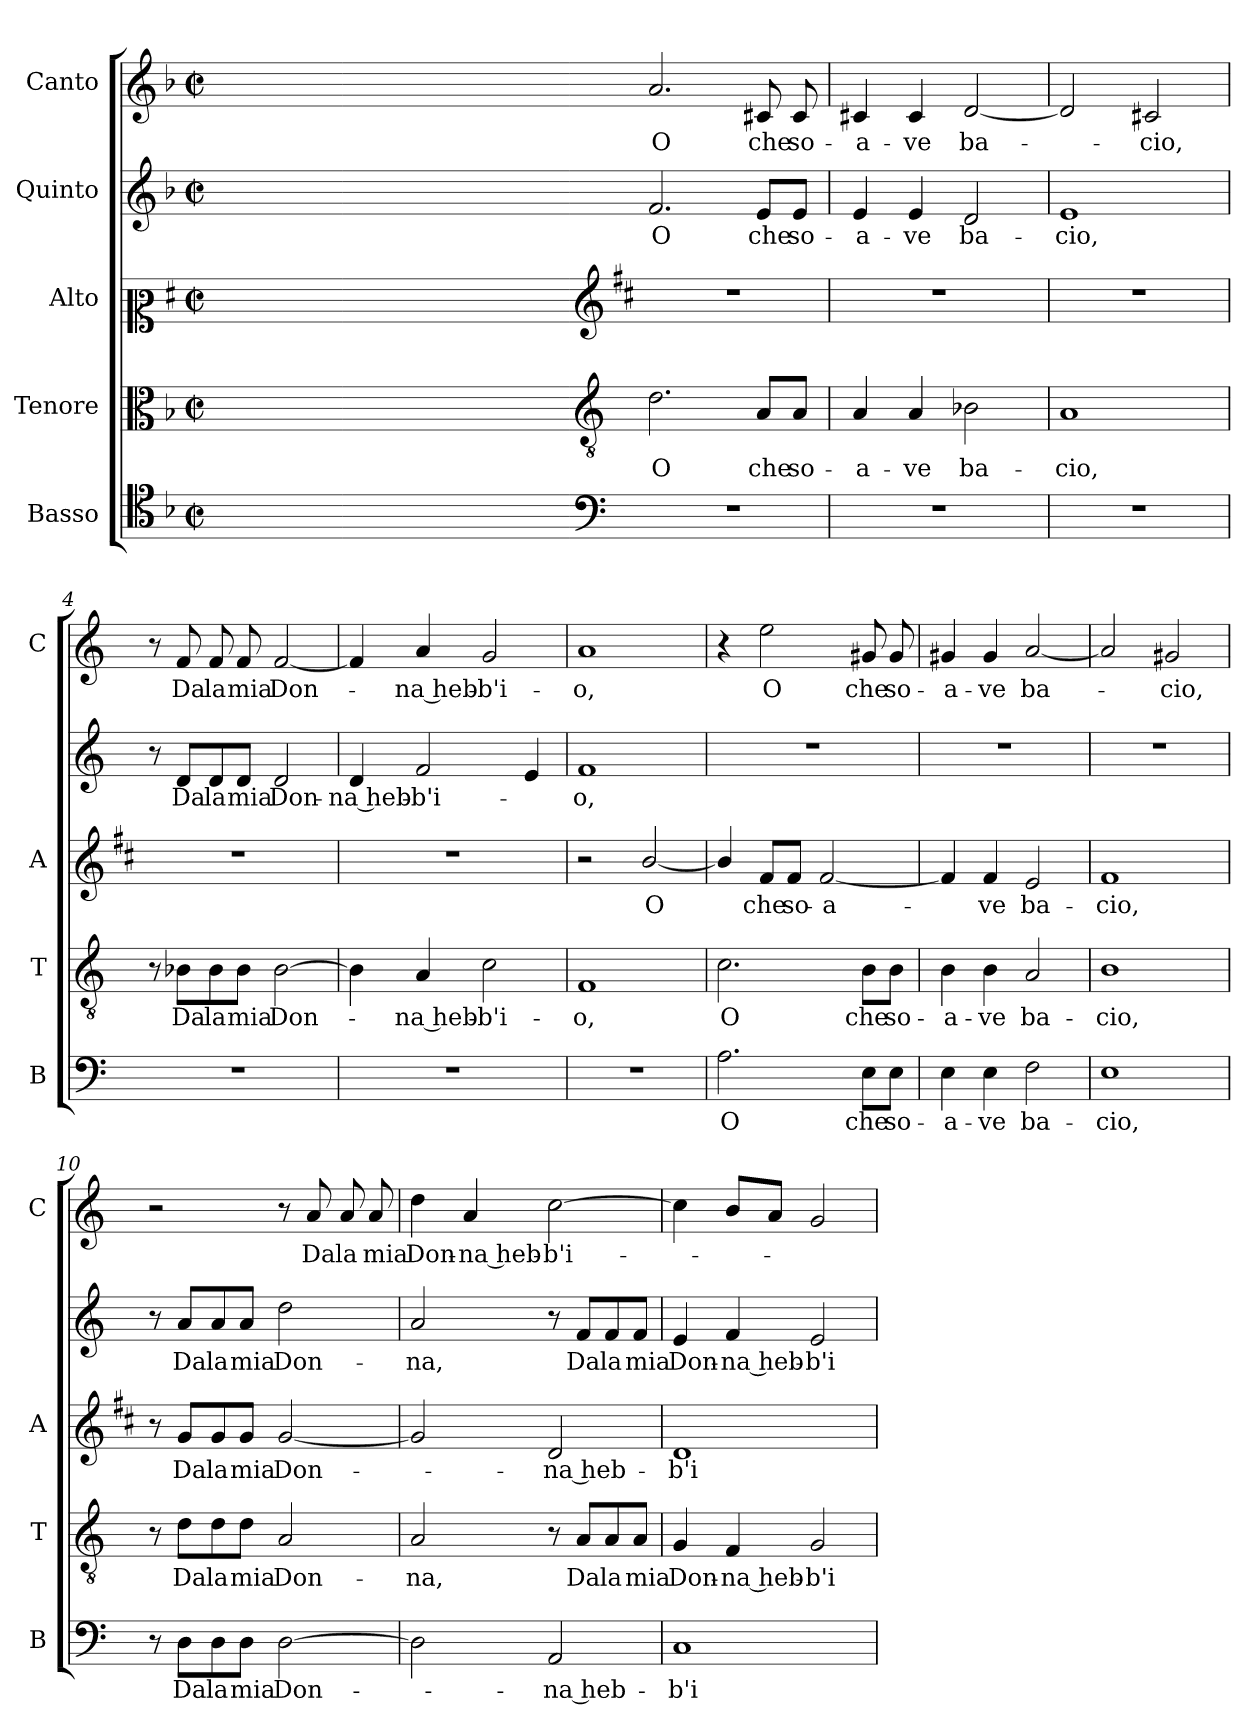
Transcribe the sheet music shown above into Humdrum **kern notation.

**kern	**text	**kern	**text	**kern	**text	**kern	**text	**kern	**text
*part5	*part5	*part4	*part4	*part3	*part3	*part2	*part2	*part1	*part1
*staff5	*staff5	*staff4	*staff4	*staff3	*staff3	*staff2	*staff2	*staff1	*staff1
*I"Basso	*	*I"Tenore	*	*I"Alto	*	*I"Quinto	*	*I"Canto	*
*I'B	*	*I'T	*	*I'A	*	*	*	*I'C	*
*clefC4	*	*clefC3	*	*clefC2	*	*clefG2	*	*clefG2	*
*	*	*	*	*ITrd1c2	*	*	*	*	*
*k[b-]	*	*k[b-]	*	*k[b-]	*	*k[b-]	*	*k[b-]	*
*F:	*	*F:	*	*F:	*	*F:	*	*F:	*
*M2/2	*	*M2/2	*	*M2/2	*	*M2/2	*	*M2/2	*
*met(c|)	*	*met(c|)	*	*met(c|)	*	*met(c|)	*	*met(c|)	*
=	=	=	=	=	=	=	=	=	=
1ryy	.	1ryy	.	1ryy	.	1ryy	.	1ryy	.
=1X-	=1X-	=1X-	=1X-	=1X-	=1X-	=1X-	=1X-	=1X-	=1X-
4ryy	.	4ryy	.	4ryy	.	4ryy	.	4ryy	.
4ryy	.	4ryy	.	4ryy	.	4ryy	.	4ryy	.
4ryy	.	4ryy	.	4ryy	.	4ryy	.	4ryy	.
4ryy	.	4ryy	.	4ryy	.	4ryy	.	4ryy	.
=1-	=1-	=1-	=1-	=1-	=1-	=1-	=1-	=1-	=1-
*clefF4	*	*clefGv2	*	*clefG2	*	*	*	*	*
*k[]	*	*k[]	*	*k[]	*	*k[]	*	*k[]	*
*C:	*	*C:	*	*C:	*	*C:	*	*C:	*
!	!	!	!LO:LY:b	!	!	!	!LO:LY:b	!	!LO:LY:b
1r	.	2.d\	O	1r	.	2.f/	O	2.a/	O
!	!	!	!LO:LY:b	!	!	!	!LO:LY:b	!	!LO:LY:b
.	.	8A/L	che	.	.	8e/L	che	8c#X/	che
!	!	!	!LO:LY:b	!	!	!	!LO:LY:b	!	!LO:LY:b
.	.	8A/J	so-	.	.	8e/J	so-	8c#/	so-
=2	=2	=2	=2	=2	=2	=2	=2	=2	=2
!	!	!	!LO:LY:b	!	!	!	!LO:LY:b	!	!LO:LY:b
1r	.	4A/	-a-	1r	.	4e/	-a-	4c#X/	-a-
!	!	!	!LO:LY:b	!	!	!	!LO:LY:b	!	!LO:LY:b
.	.	4A/	-ve	.	.	4e/	-ve	4c#/	-ve
!	!	!	!LO:LY:b	!	!	!	!LO:LY:b	!	!LO:LY:b
.	.	2B-X\	ba-	.	.	2d/	ba-	[2d/	ba-
=3	=3	=3	=3	=3	=3	=3	=3	=3	=3
!	!	!	!LO:LY:b	!	!	!	!LO:LY:b	!	!
1r	.	1A	-cio,	1r	.	1e	-cio,	2d/]	.
!	!	!	!	!	!	!	!	!	!LO:LY:b
.	.	.	.	.	.	.	.	2c#X/	-cio,
=4	=4	=4	=4	=4	=4	=4	=4	=4	=4
1r	.	8r	.	1r	.	8r	.	8r	.
!	!	!	!LO:LY:b	!	!	!	!LO:LY:b	!	!LO:LY:b
.	.	8B-X\L	Da	.	.	8d/L	Da	8f/	Da
!	!	!	!LO:LY:b	!	!	!	!LO:LY:b	!	!LO:LY:b
.	.	8B-\	la	.	.	8d/	la	8f/	la
!	!	!	!LO:LY:b	!	!	!	!LO:LY:b	!	!LO:LY:b
.	.	8B-\J	mia	.	.	8d/J	mia	8f/	mia
!	!	!	!LO:LY:b	!	!	!	!LO:LY:b	!	!LO:LY:b
.	.	[2B-\	Don-	.	.	2d/	Don-	[2f/	Don-
=5	=5	=5	=5	=5	=5	=5	=5	=5	=5
!	!	!	!	!	!	!	!LO:LY:b	!	!
1r	.	4B-\]	.	1r	.	4d/	-na heb-	4f/]	.
!	!	!	!LO:LY:b	!	!	!	!LO:LY:b	!	!LO:LY:b
.	.	4A/	-na heb-	.	.	2f/	-b'i-	4a/	-na heb-
!	!	!	!LO:LY:b	!	!	!	!	!	!LO:LY:b
.	.	2c\	-b'i-	.	.	.	.	2g/	-b'i-
.	.	.	.	.	.	4e/	.	.	.
=6	=6	=6	=6	=6	=6	=6	=6	=6	=6
!	!	!	!LO:LY:b	!	!	!	!LO:LY:b	!	!LO:LY:b
1r	.	1F	-o,	2r	.	1f	-o,	1a	-o,
!	!	!	!	!	!LO:LY:b	!	!	!	!
.	.	.	.	[2a/	O	.	.	.	.
!!LO:LB:g=z
=7	=7	=7	=7	=7	=7	=7	=7	=7	=7
!	!LO:LY:b	!	!LO:LY:b	!	!	!	!	!	!
2.A\	O	2.c\	O	4a/]	.	1r	.	4r	.
!	!	!	!	!	!LO:LY:b	!	!	!	!LO:LY:b
.	.	.	.	8e/L	che	.	.	2ee\	O
!	!	!	!	!	!LO:LY:b	!	!	!	!
.	.	.	.	8e/J	so-	.	.	.	.
!	!	!	!	!	!LO:LY:b	!	!	!	!
.	.	.	.	[2e/	-a-	.	.	.	.
!	!LO:LY:b	!	!LO:LY:b	!	!	!	!	!	!LO:LY:b
8E\L	che	8B\L	che	.	.	.	.	8g#X/	che
!	!LO:LY:b	!	!LO:LY:b	!	!	!	!	!	!LO:LY:b
8E\J	so-	8B\J	so-	.	.	.	.	8g#/	so-
=8	=8	=8	=8	=8	=8	=8	=8	=8	=8
!	!LO:LY:b	!	!LO:LY:b	!	!	!	!	!	!LO:LY:b
4E\	-a-	4B\	-a-	4e/]	.	1r	.	4g#X/	-a-
!	!LO:LY:b	!	!LO:LY:b	!	!LO:LY:b	!	!	!	!LO:LY:b
4E\	-ve	4B\	-ve	4e/	-ve	.	.	4g#/	-ve
!	!LO:LY:b	!	!LO:LY:b	!	!LO:LY:b	!	!	!	!LO:LY:b
2F\	ba-	2A/	ba-	2d/	ba-	.	.	[2a/	ba-
=9	=9	=9	=9	=9	=9	=9	=9	=9	=9
!	!LO:LY:b	!	!LO:LY:b	!	!LO:LY:b	!	!	!	!
1E	-cio,	1B	-cio,	1e	-cio,	1r	.	2a/]	.
!	!	!	!	!	!	!	!	!	!LO:LY:b
.	.	.	.	.	.	.	.	2g#X/	-cio,
=10	=10	=10	=10	=10	=10	=10	=10	=10	=10
8r	.	8r	.	8r	.	8r	.	2r	.
!	!LO:LY:b	!	!LO:LY:b	!	!LO:LY:b	!	!LO:LY:b	!	!
8D\L	Da	8d\L	Da	8f/L	Da	8a/L	Da	.	.
!	!LO:LY:b	!	!LO:LY:b	!	!LO:LY:b	!	!LO:LY:b	!	!
8D\	la	8d\	la	8f/	la	8a/	la	.	.
!	!LO:LY:b	!	!LO:LY:b	!	!LO:LY:b	!	!LO:LY:b	!	!
8D\J	mia	8d\J	mia	8f/J	mia	8a/J	mia	.	.
!	!LO:LY:b	!	!LO:LY:b	!	!LO:LY:b	!	!LO:LY:b	!	!
[2D\	Don-	2A/	Don-	[2f/	Don-	2dd\	Don-	8r	.
!	!	!	!	!	!	!	!	!	!LO:LY:b
.	.	.	.	.	.	.	.	8a/	Da
!	!	!	!	!	!	!	!	!	!LO:LY:b
.	.	.	.	.	.	.	.	8a/	la
!	!	!	!	!	!	!	!	!	!LO:LY:b
.	.	.	.	.	.	.	.	8a/	mia
=11	=11	=11	=11	=11	=11	=11	=11	=11	=11
!	!	!	!LO:LY:b	!	!	!	!LO:LY:b	!	!LO:LY:b
2D\]	.	2A/	-na,	2f/]	.	2a/	-na,	4dd\	Don-
!	!	!	!	!	!	!	!	!	!LO:LY:b
.	.	.	.	.	.	.	.	4a/	-na heb-
!	!LO:LY:b	!	!	!	!LO:LY:b	!	!	!	!LO:LY:b
2AA/	-na heb-	8r	.	2c/	-na heb-	8r	.	[2cc\	-b'i-
!	!	!	!LO:LY:b	!	!	!	!LO:LY:b	!	!
.	.	8A/L	Da	.	.	8f/L	Da	.	.
!	!	!	!LO:LY:b	!	!	!	!LO:LY:b	!	!
.	.	8A/	la	.	.	8f/	la	.	.
!	!	!	!LO:LY:b	!	!	!	!LO:LY:b	!	!
.	.	8A/J	mia	.	.	8f/J	mia	.	.
=12	=12	=12	=12	=12	=12	=12	=12	=12	=12
!	!LO:LY:b	!	!LO:LY:b	!	!LO:LY:b	!	!LO:LY:b	!	!
1C	-b'i-	4G/	Don-	1c	-b'i-	4e/	Don-	4cc\]	.
!	!	!	!LO:LY:b	!	!	!	!LO:LY:b	!	!
.	.	4F/	-na heb-	.	.	4f/	-na heb-	8b/L	.
.	.	.	.	.	.	.	.	8a/J	.
!	!	!	!LO:LY:b	!	!	!	!LO:LY:b	!	!
.	.	2G/	-b'i-	.	.	2e/	-b'i-	2g/	.
=	=	=	=	=	=	=	=	=	=
*-	*-	*-	*-	*-	*-	*-	*-	*-	*-
